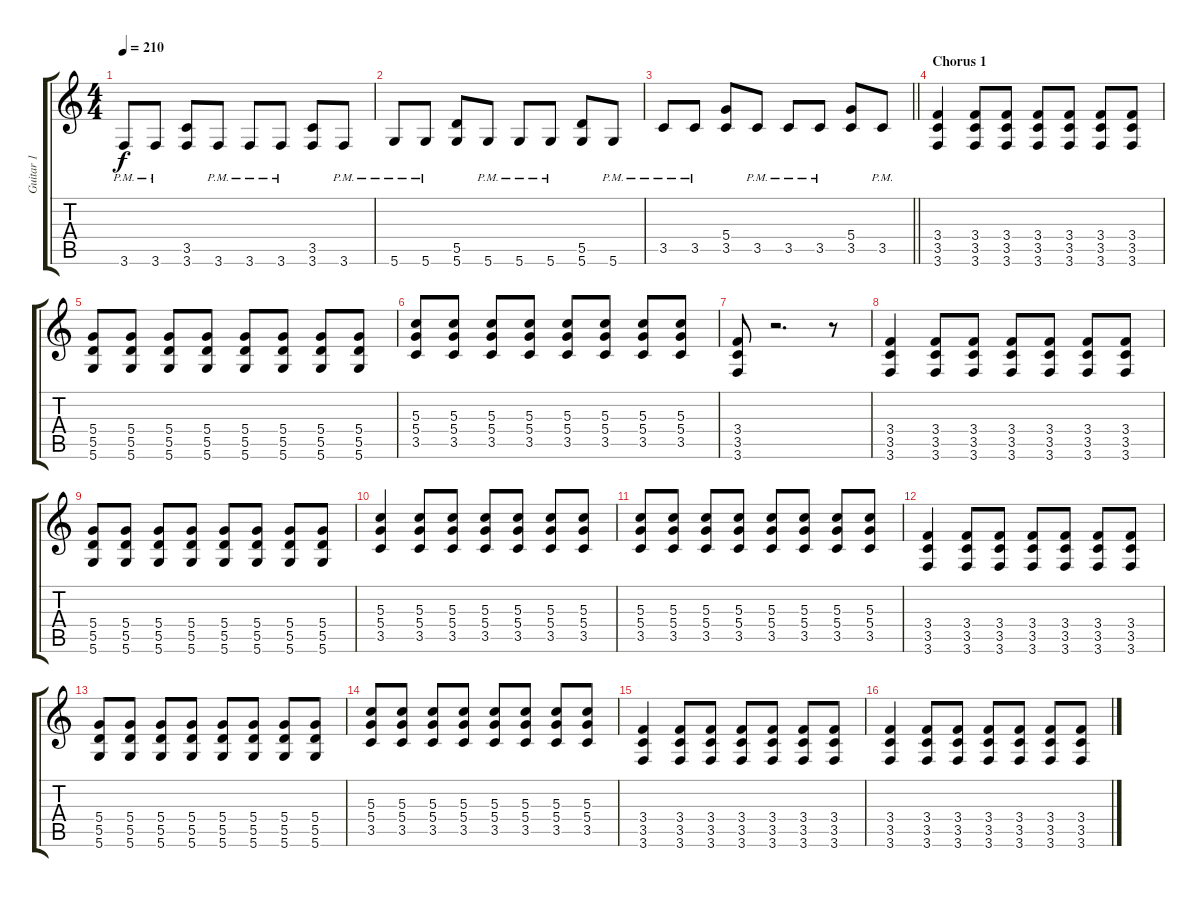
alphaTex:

\track ("Guitar 1" "Guitar 1") {instrument distortionguitar}
\staff {score tabs}
\tuning (E4 B3 G3 D3 A2 D2) {hide}
\ts (4 4)
\tempo 210
\clef g2
\ks c
3.6{pm}.8{dy f} 3.6{pm}.8 (3.5 3.6).8 3.6{pm}.8 3.6{pm}.8 3.6{pm}.8 (3.5 3.6).8 3.6{pm}.8 |
5.6{pm}.8 5.6{pm}.8 (5.5 5.6).8 5.6{pm}.8 5.6{pm}.8 5.6{pm}.8 (5.5 5.6).8 5.6{pm}.8 |
\barLineRight lightlight
3.5{pm}.8 3.5{pm}.8 (5.4 3.5).8 3.5{pm}.8 3.5{pm}.8 3.5{pm}.8 (5.4 3.5).8 3.5{pm}.8 |
\section ("" "Chorus 1")
(3.4 3.5 3.6).4 (3.4 3.5 3.6).8 (3.4 3.5 3.6).8 (3.4 3.5 3.6).8 (3.4 3.5 3.6).8 (3.4 3.5 3.6).8 (3.4 3.5 3.6).8 |
(5.4 5.5 5.6).8 (5.4 5.5 5.6).8 (5.4 5.5 5.6).8 (5.4 5.5 5.6).8 (5.4 5.5 5.6).8 (5.4 5.5 5.6).8 (5.4 5.5 5.6).8 (5.4 5.5 5.6).8 |
(5.3 5.4 3.5).8 (5.3 5.4 3.5).8 (5.3 5.4 3.5).8 (5.3 5.4 3.5).8 (5.3 5.4 3.5).8 (5.3 5.4 3.5).8 (5.3 5.4 3.5).8 (5.3 5.4 3.5).8 |
(3.4 3.5 3.6).8 r.2{d} r.8 |
(3.4 3.5 3.6).4 (3.4 3.5 3.6).8 (3.4 3.5 3.6).8 (3.4 3.5 3.6).8 (3.4 3.5 3.6).8 (3.4 3.5 3.6).8 (3.4 3.5 3.6).8 |
(5.4 5.5 5.6).8 (5.4 5.5 5.6).8 (5.4 5.5 5.6).8 (5.4 5.5 5.6).8 (5.4 5.5 5.6).8 (5.4 5.5 5.6).8 (5.4 5.5 5.6).8 (5.4 5.5 5.6).8 |
(5.3 5.4 3.5).4 (5.3 5.4 3.5).8 (5.3 5.4 3.5).8 (5.3 5.4 3.5).8 (5.3 5.4 3.5).8 (5.3 5.4 3.5).8 (5.3 5.4 3.5).8 |
(5.3 5.4 3.5).8 (5.3 5.4 3.5).8 (5.3 5.4 3.5).8 (5.3 5.4 3.5).8 (5.3 5.4 3.5).8 (5.3 5.4 3.5).8 (5.3 5.4 3.5).8 (5.3 5.4 3.5).8 |
(3.4 3.5 3.6).4 (3.4 3.5 3.6).8 (3.4 3.5 3.6).8 (3.4 3.5 3.6).8 (3.4 3.5 3.6).8 (3.4 3.5 3.6).8 (3.4 3.5 3.6).8 |
(5.4 5.5 5.6).8 (5.4 5.5 5.6).8 (5.4 5.5 5.6).8 (5.4 5.5 5.6).8 (5.4 5.5 5.6).8 (5.4 5.5 5.6).8 (5.4 5.5 5.6).8 (5.4 5.5 5.6).8 |
(5.3 5.4 3.5).8 (5.3 5.4 3.5).8 (5.3 5.4 3.5).8 (5.3 5.4 3.5).8 (5.3 5.4 3.5).8 (5.3 5.4 3.5).8 (5.3 5.4 3.5).8 (5.3 5.4 3.5).8 |
(3.4 3.5 3.6).4 (3.4 3.5 3.6).8 (3.4 3.5 3.6).8 (3.4 3.5 3.6).8 (3.4 3.5 3.6).8 (3.4 3.5 3.6).8 (3.4 3.5 3.6).8 |
(3.4 3.5 3.6).4 (3.4 3.5 3.6).8 (3.4 3.5 3.6).8 (3.4 3.5 3.6).8 (3.4 3.5 3.6).8 (3.4 3.5 3.6).8 (3.4 3.5 3.6).8
